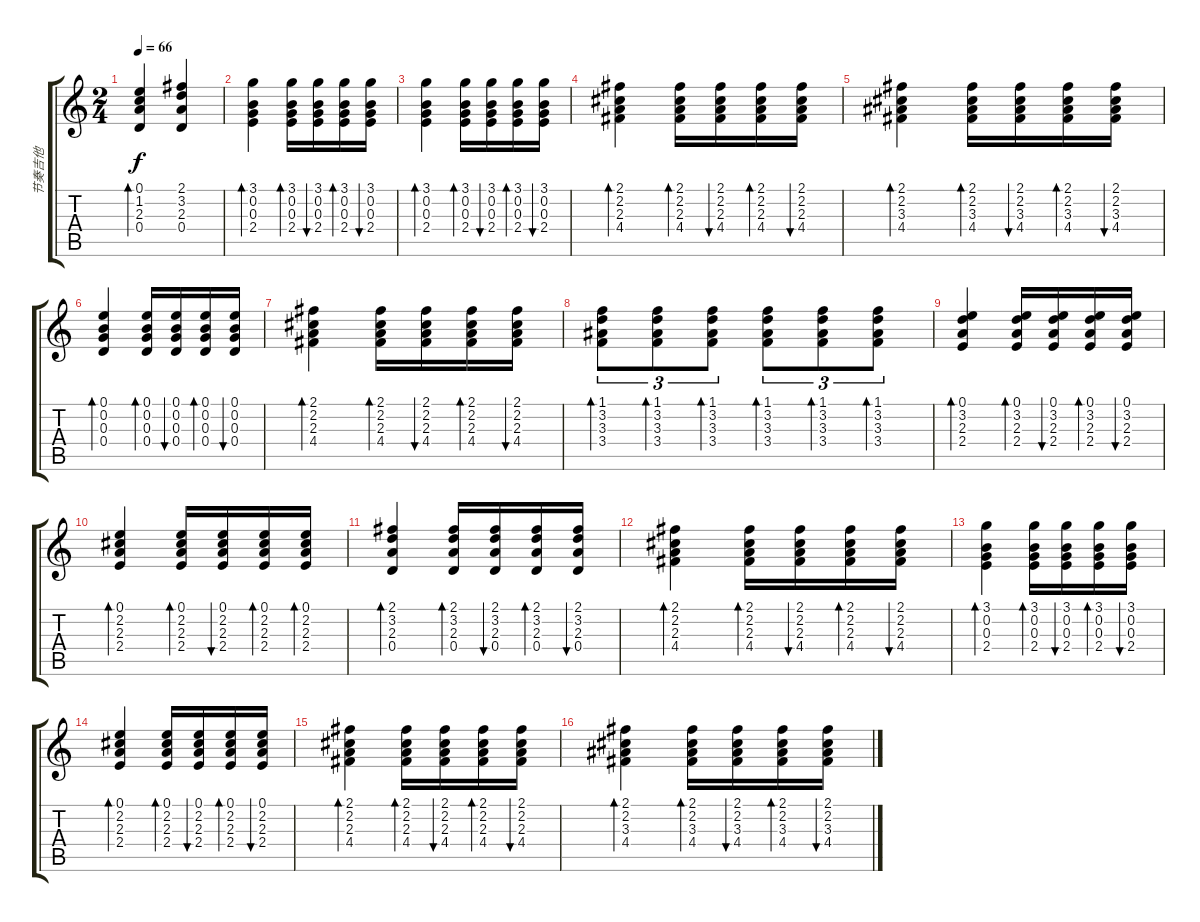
\track ("节奏吉他" "节奏吉他") {instrument acousticguitarsteel}
\staff {score tabs}
\tuning (E4 B3 G3 D3 A2 E2) {hide}
\ts (2 4)
\tempo 66
\clef g2
\ks c
(0.1 1.2 2.3 0.4).4{bd 30 dy f} (2.1 3.2 2.3 0.4).4 |
(3.1 0.2 0.3 2.4).4{bd 30} (3.1 0.2 0.3 2.4).16{bd 30} (3.1 0.2 0.3 2.4).16{bu 30} (3.1 0.2 0.3 2.4).16{bd 30} (3.1 0.2 0.3 2.4).16{bu 30} |
(3.1 0.2 0.3 2.4).4{bd 30} (3.1 0.2 0.3 2.4).16{bd 30} (3.1 0.2 0.3 2.4).16{bu 30} (3.1 0.2 0.3 2.4).16{bd 30} (3.1 0.2 0.3 2.4).16{bu 30} |
(2.1 2.2 2.3 4.4).4{bd 60} (2.1 2.2 2.3 4.4).16{bd 60} (2.1 2.2 2.3 4.4).16{bu 60} (2.1 2.2 2.3 4.4).16{bd 60} (2.1 2.2 2.3 4.4).16{bu 60} |
(2.1 2.2 3.3 4.4).4{bd 30} (2.1 2.2 3.3 4.4).16{bd 30} (2.1 2.2 3.3 4.4).16{bu 30} (2.1 2.2 3.3 4.4).16{bd 30} (2.1 2.2 3.3 4.4).16{bu 30} |
(0.1 0.2 0.3 0.4).4{bd 30} (0.1 0.2 0.3 0.4).16{bd 30} (0.1 0.2 0.3 0.4).16{bu 30} (0.1 0.2 0.3 0.4).16{bd 30} (0.1 0.2 0.3 0.4).16{bu 30} |
(2.1 2.2 2.3 4.4).4{bd 60} (2.1 2.2 2.3 4.4).16{bd 60} (2.1 2.2 2.3 4.4).16{bu 60} (2.1 2.2 2.3 4.4).16{bd 60} (2.1 2.2 2.3 4.4).16{bu 60} |
(1.1 3.2 3.3 3.4).8{tu (3 2) bd 30} (1.1 3.2 3.3 3.4).8{tu (3 2) bd 30} (1.1 3.2 3.3 3.4).8{tu (3 2) bd 30} (1.1 3.2 3.3 3.4).8{tu (3 2) bd 30} (1.1 3.2 3.3 3.4).8{tu (3 2) bd 30} (1.1 3.2 3.3 3.4).8{tu (3 2) bd 30} |
(0.1 3.2 2.3 2.4).4{bd 30} (0.1 3.2 2.3 2.4).16{bd 30} (0.1 3.2 2.3 2.4).16{bu 30} (0.1 3.2 2.3 2.4).16{bd 30} (0.1 3.2 2.3 2.4).16{bu 30} |
(0.1 2.2 2.3 2.4).4{bd 30} (0.1 2.2 2.3 2.4).16{bd 30} (0.1 2.2 2.3 2.4).16{bu 30} (0.1 2.2 2.3 2.4).16{bd 30} (0.1 2.2 2.3 2.4).16{bd 30} |
(2.1 3.2 2.3 0.4).4{bd 30} (2.1 3.2 2.3 0.4).16{bd 30} (2.1 3.2 2.3 0.4).16{bu 30} (2.1 3.2 2.3 0.4).16{bd 30} (2.1 3.2 2.3 0.4).16{bu 30} |
(2.1 2.2 2.3 4.4).4{bd 60} (2.1 2.2 2.3 4.4).16{bd 60} (2.1 2.2 2.3 4.4).16{bu 60} (2.1 2.2 2.3 4.4).16{bd 60} (2.1 2.2 2.3 4.4).16{bu 60} |
(3.1 0.2 0.3 2.4).4{bd 30} (3.1 0.2 0.3 2.4).16{bd 30} (3.1 0.2 0.3 2.4).16{bu 30} (3.1 0.2 0.3 2.4).16{bd 30} (3.1 0.2 0.3 2.4).16{bu 30} |
(0.1 2.2 2.3 2.4).4{bd 30} (0.1 2.2 2.3 2.4).16{bd 30} (0.1 2.2 2.3 2.4).16{bu 30} (0.1 2.2 2.3 2.4).16{bd 30} (0.1 2.2 2.3 2.4).16{bu 30} |
(2.1 2.2 2.3 4.4).4{bd 60} (2.1 2.2 2.3 4.4).16{bd 60} (2.1 2.2 2.3 4.4).16{bu 60} (2.1 2.2 2.3 4.4).16{bd 60} (2.1 2.2 2.3 4.4).16{bu 60} |
(2.1 2.2 3.3 4.4).4{bd 30} (2.1 2.2 3.3 4.4).16{bd 30} (2.1 2.2 3.3 4.4).16{bu 30} (2.1 2.2 3.3 4.4).16{bd 30} (2.1 2.2 3.3 4.4).16{bu 30}
